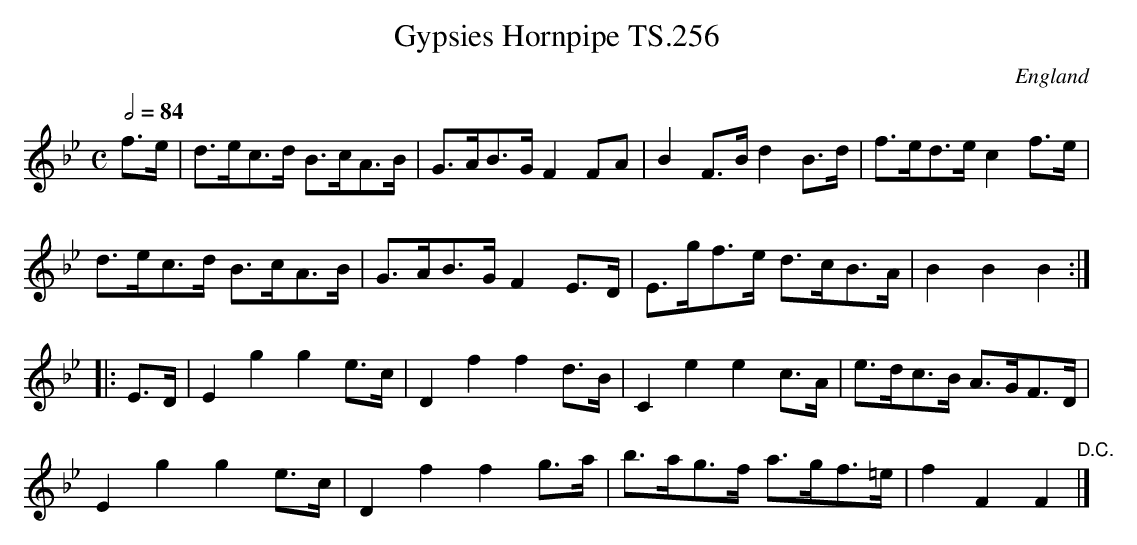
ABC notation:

X:1
T:Gypsies Hornpipe TS.256
M:C
L:1/8
Q:1/2=84
O:England
K:Bb major
f>e|d>ec>d B>cA>B|G>AB>G F2FA|B2F>Bd2B>d|f>ed>ec2f>e|!
d>ec>d B>cA>B|G>AB>GF2E>D|E>gf>e d>cB>A|B2B2B2:|!
|:E>D|E2g2g2e>c|D2f2f2d>B|C2e2e2c>A|e>dc>B A>GF>D|!
E2g2g2e>c|D2f2f2g>a|b>ag>f a>gf>=e|f2F2F2"D.C."|]
